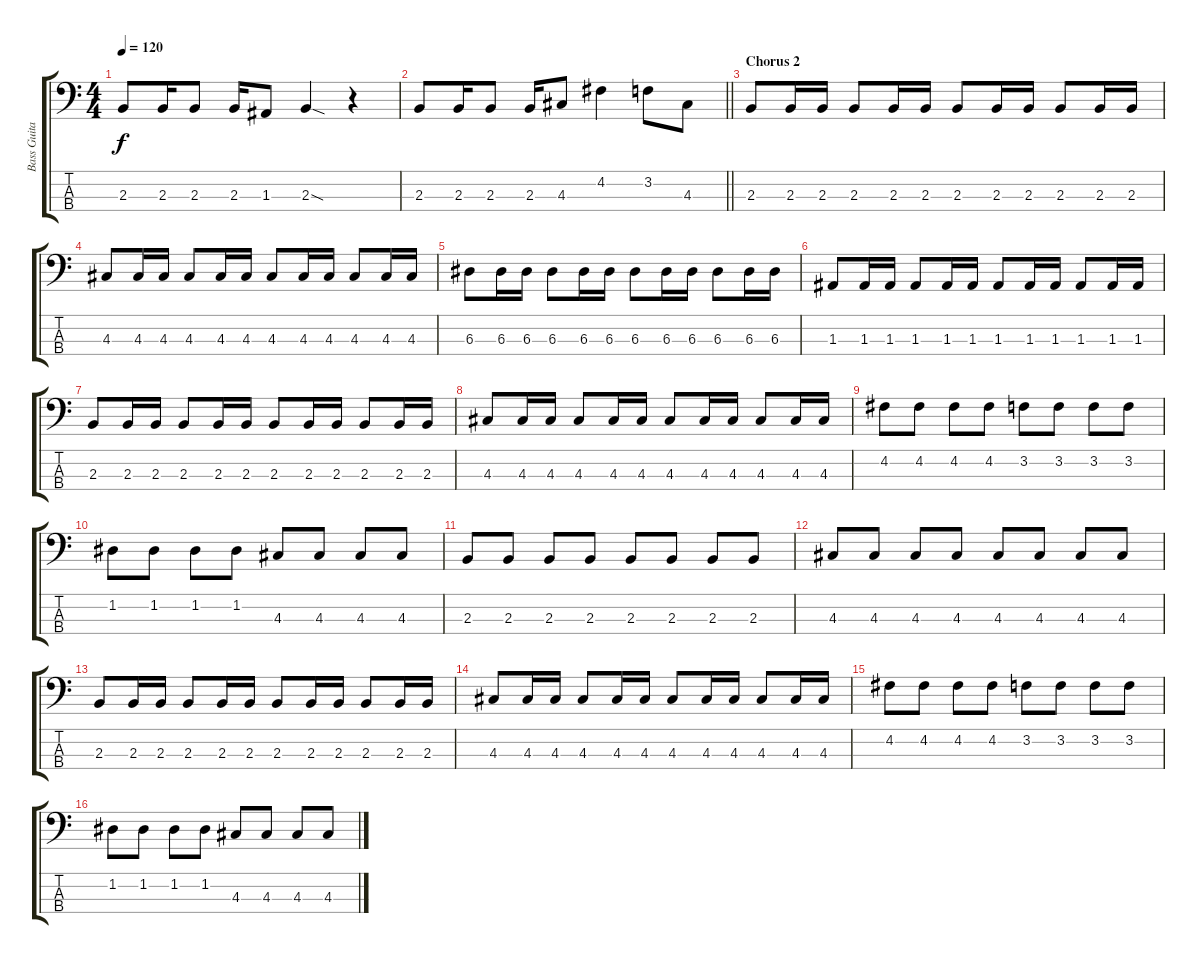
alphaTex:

\track ("Bass Guitar" "Bass Guita") {instrument slapbass1}
\staff {score tabs}
\tuning (G2 D2 A1 E1) {hide}
\ts (4 4)
\tempo 120
\clef f4
\ks c
2.3.8{dy f} 2.3.16 2.3.8 2.3.16 1.3.8 2.3{sod}.4 r.4 |
\barLineRight lightlight
2.3.8 2.3.16 2.3.8 2.3.16 4.3.8 4.2.4 3.2.8 4.3.8 |
\section ("" "Chorus 2")
2.3.8 2.3.16 2.3.16 2.3.8 2.3.16 2.3.16 2.3.8 2.3.16 2.3.16 2.3.8 2.3.16 2.3.16 |
4.3.8 4.3.16 4.3.16 4.3.8 4.3.16 4.3.16 4.3.8 4.3.16 4.3.16 4.3.8 4.3.16 4.3.16 |
6.3.8 6.3.16 6.3.16 6.3.8 6.3.16 6.3.16 6.3.8 6.3.16 6.3.16 6.3.8 6.3.16 6.3.16 |
1.3.8 1.3.16 1.3.16 1.3.8 1.3.16 1.3.16 1.3.8 1.3.16 1.3.16 1.3.8 1.3.16 1.3.16 |
2.3.8 2.3.16 2.3.16 2.3.8 2.3.16 2.3.16 2.3.8 2.3.16 2.3.16 2.3.8 2.3.16 2.3.16 |
4.3.8 4.3.16 4.3.16 4.3.8 4.3.16 4.3.16 4.3.8 4.3.16 4.3.16 4.3.8 4.3.16 4.3.16 |
4.2.8 4.2.8 4.2.8 4.2.8 3.2.8 3.2.8 3.2.8 3.2.8 |
1.2.8 1.2.8 1.2.8 1.2.8 4.3.8 4.3.8 4.3.8 4.3.8 |
2.3.8 2.3.8 2.3.8 2.3.8 2.3.8 2.3.8 2.3.8 2.3.8 |
4.3.8 4.3.8 4.3.8 4.3.8 4.3.8 4.3.8 4.3.8 4.3.8 |
2.3.8 2.3.16 2.3.16 2.3.8 2.3.16 2.3.16 2.3.8 2.3.16 2.3.16 2.3.8 2.3.16 2.3.16 |
4.3.8 4.3.16 4.3.16 4.3.8 4.3.16 4.3.16 4.3.8 4.3.16 4.3.16 4.3.8 4.3.16 4.3.16 |
4.2.8 4.2.8 4.2.8 4.2.8 3.2.8 3.2.8 3.2.8 3.2.8 |
1.2.8 1.2.8 1.2.8 1.2.8 4.3.8 4.3.8 4.3.8 4.3.8
